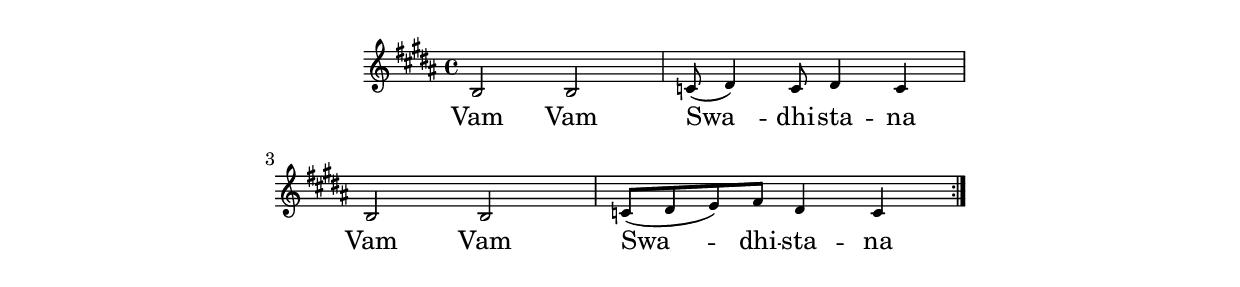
\version "2.19.45"
\paper {
	line-width = 4.6\in
}

melody = \relative c' {
  \clef treble
  \key b \major
  \time 4/4
  \set Score.voltaSpannerDuration = #(ly:make-moment 4/4)
	\new Voice = "words" {
		\repeat volta 2 {
		 b2 b | c8( dis4) c8 dis4 c |
		 b2 b | c8( dis e) fis dis4 c |
		}
	}
}

text =  \lyricmode {
	Vam Vam Swa__ -- dhi -- sta -- na
	Vam Vam Swa__ -- dhi -- sta -- na
}

\score {
  <<
    \new ChordNames {
      \set chordChanges = ##t
    }
    \new Staff \with { \magnifyStaff #5/7 } {
    	\new Voice = "one" { \melody }
  	}
    	\new Lyrics \lyricsto "words" \text
  >>
  \layout { 
   % #(layout-set-staff-size 14)
   \context { \ChordNames
     \override ChordName #'font-size = #1
  	} 
  }
  \midi { 
  	\tempo 4 = 116
  }
}